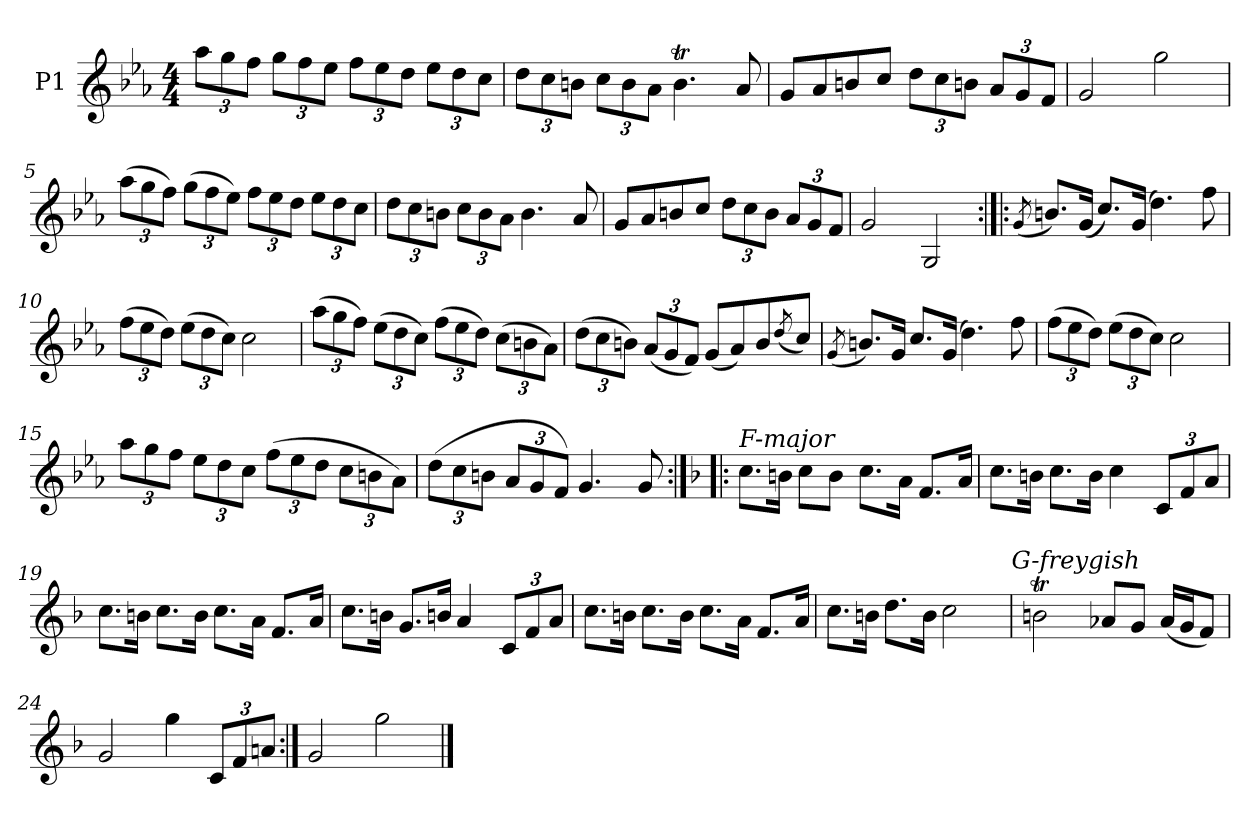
**kern
*part1
*staff1
*I"P1
*clefG2
*k[b-e-a-]
*M4/4
=1
12aa-L
12gg
12ffJ
12ggL
12ff
12ee-J
12ffL
12ee-
12ddJ
12ee-L
12dd
12ccJ
=2
12ddL
12cc
12bnJ
12ccL
12b
12a-J
4.bt
8a-
=3
8gL
8a-
8bn
8ccJ
12ddL
12cc
12bnJ
12a-L
12g
12fJ
=4
2g
2gg
=5
(12aa-L
12gg
12ffJ)
(12ggL
12ff
12ee-J)
12ffL
12ee-
12ddJ
12ee-L
12dd
12ccJ
=6
12ddL
12cc
12bnJ
12ccL
12b
12a-J
4.b
8a-
=7
8gL
8a-
8bn
8ccJ
12ddL
12cc
12bJ
12a-L
12g
12fJ
=8
2g
2G
=9:|!|:
(8qg/
8.bnL)
(16gJk
8.ccL)
(16gJk
4.dd)
8ff
=10
(12ffL
12ee-
12ddJ)
(12ee-L
12dd
12ccJ)
2cc
=11
(12aa-L
12gg
12ffJ)
(12ee-L
12dd
12ccJ)
(12ffL
12ee-
12ddJ)
(12ccL
12bn
12a-J)
=12
(12ddL
12cc
12bnJ)
(12a-L
12g
12fJ)
(8gL
8a-)
8b
(8qdd/
8ccJ)
=13
(8qg/
8.bnL)
16gJk
8.ccL
(16gJk
4.dd)
8ff
=14
(12ffL
12ee-
12ddJ)
(12ee-L
12dd
12ccJ)
2cc
=15
12aa-L
12gg
12ffJ
12ee-L
12dd
12ccJ
(12ffL
12ee-
12ddJ
12ccL
12bn
12a-J)
=16
(12ddL
12cc
12bnJ
12a-L
12g
12fJ)
4.g
8g
=17:|!|:
*k[b-]
!LO:TX:a:i:t=F-major
8.ccL
16bnJk
8ccL
8bJ
8.ccL
16aJk
8.fL
16aJk
=18
8.ccL
16bnJk
8.ccL
16bJk
4cc
12cL
12f
12aJ
=19
8.ccL
16bnJk
8.ccL
16bJk
8.ccL
16aJk
8.fL
16aJk
=20
8.ccL
16bnJk
8.gL
16bnJk
4a
12cL
12f
12aJ
=21
8.ccL
16bnJk
8.ccL
16bJk
8.ccL
16aJk
8.fL
16aJk
=22
8.ccL
16bnJk
8.ddL
16bJk
2cc
!LO:TX:a:i:t=G-freygish
=23
2bnt
8a-XL
8gJ
(16a-LL
16gJ
8fJ)
=24
2g
4gg
12cL
12f
12anJ
=25:|!
2g
2gg
==
*-
